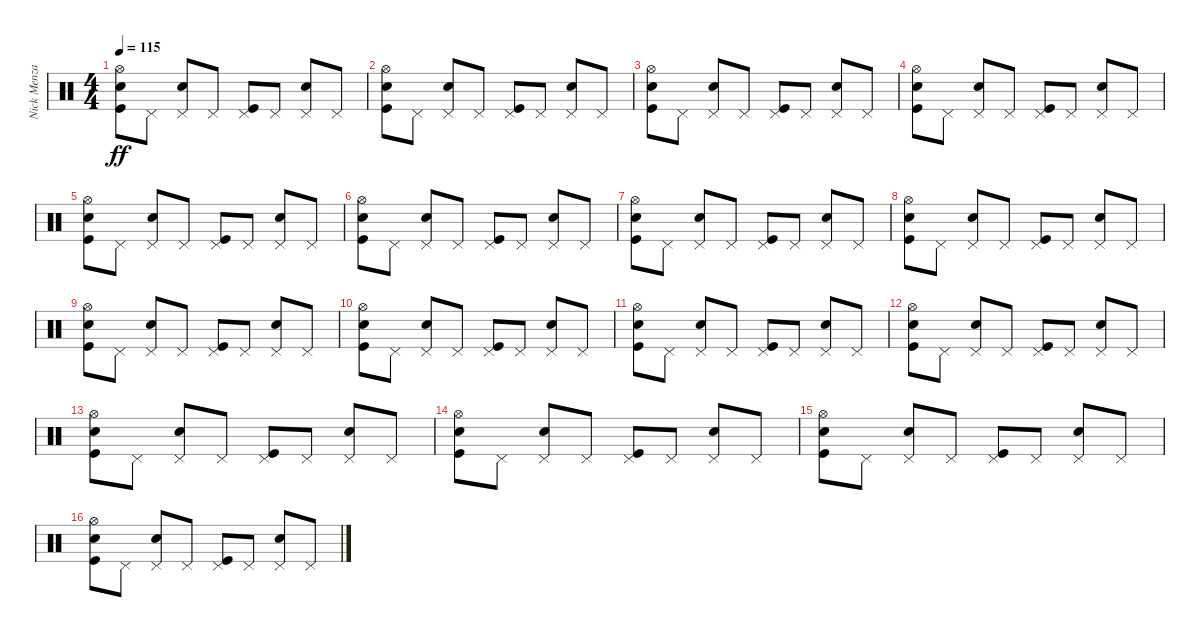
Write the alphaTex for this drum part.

\track ("Nick Menza" "Nick Menza") {instrument percussion}
\staff {score}
\articulation defaults
\ts (4 4)
\tempo 115
\clef neutral
\ks c
("Kick (hit)" "Electric Snare (hit)" "Hi-Hat (open)").8{dy ff} "Pedal Hi-Hat (hit)".8 ("Electric Snare (hit)" "Pedal Hi-Hat (hit)").8 "Pedal Hi-Hat (hit)".8 ("Kick (hit)" "Pedal Hi-Hat (hit)").8 "Pedal Hi-Hat (hit)".8 ("Electric Snare (hit)" "Pedal Hi-Hat (hit)").8 "Pedal Hi-Hat (hit)".8 |
("Kick (hit)" "Electric Snare (hit)" "Hi-Hat (open)").8 "Pedal Hi-Hat (hit)".8 ("Electric Snare (hit)" "Pedal Hi-Hat (hit)").8 "Pedal Hi-Hat (hit)".8 ("Kick (hit)" "Pedal Hi-Hat (hit)").8 "Pedal Hi-Hat (hit)".8 ("Electric Snare (hit)" "Pedal Hi-Hat (hit)").8 "Pedal Hi-Hat (hit)".8 |
("Kick (hit)" "Electric Snare (hit)" "Hi-Hat (open)").8 "Pedal Hi-Hat (hit)".8 ("Electric Snare (hit)" "Pedal Hi-Hat (hit)").8 "Pedal Hi-Hat (hit)".8 ("Kick (hit)" "Pedal Hi-Hat (hit)").8 "Pedal Hi-Hat (hit)".8 ("Electric Snare (hit)" "Pedal Hi-Hat (hit)").8 "Pedal Hi-Hat (hit)".8 |
("Kick (hit)" "Electric Snare (hit)" "Hi-Hat (open)").8 "Pedal Hi-Hat (hit)".8 ("Electric Snare (hit)" "Pedal Hi-Hat (hit)").8 "Pedal Hi-Hat (hit)".8 ("Kick (hit)" "Pedal Hi-Hat (hit)").8 "Pedal Hi-Hat (hit)".8 ("Electric Snare (hit)" "Pedal Hi-Hat (hit)").8 "Pedal Hi-Hat (hit)".8 |
("Kick (hit)" "Electric Snare (hit)" "Hi-Hat (open)").8 "Pedal Hi-Hat (hit)".8 ("Electric Snare (hit)" "Pedal Hi-Hat (hit)").8 "Pedal Hi-Hat (hit)".8 ("Kick (hit)" "Pedal Hi-Hat (hit)").8 "Pedal Hi-Hat (hit)".8 ("Electric Snare (hit)" "Pedal Hi-Hat (hit)").8 "Pedal Hi-Hat (hit)".8 |
("Kick (hit)" "Electric Snare (hit)" "Hi-Hat (open)").8 "Pedal Hi-Hat (hit)".8 ("Electric Snare (hit)" "Pedal Hi-Hat (hit)").8 "Pedal Hi-Hat (hit)".8 ("Kick (hit)" "Pedal Hi-Hat (hit)").8 "Pedal Hi-Hat (hit)".8 ("Electric Snare (hit)" "Pedal Hi-Hat (hit)").8 "Pedal Hi-Hat (hit)".8 |
("Kick (hit)" "Electric Snare (hit)" "Hi-Hat (open)").8 "Pedal Hi-Hat (hit)".8 ("Electric Snare (hit)" "Pedal Hi-Hat (hit)").8 "Pedal Hi-Hat (hit)".8 ("Kick (hit)" "Pedal Hi-Hat (hit)").8 "Pedal Hi-Hat (hit)".8 ("Electric Snare (hit)" "Pedal Hi-Hat (hit)").8 "Pedal Hi-Hat (hit)".8 |
("Kick (hit)" "Electric Snare (hit)" "Hi-Hat (open)").8 "Pedal Hi-Hat (hit)".8 ("Electric Snare (hit)" "Pedal Hi-Hat (hit)").8 "Pedal Hi-Hat (hit)".8 ("Kick (hit)" "Pedal Hi-Hat (hit)").8 "Pedal Hi-Hat (hit)".8 ("Electric Snare (hit)" "Pedal Hi-Hat (hit)").8 "Pedal Hi-Hat (hit)".8 |
("Kick (hit)" "Electric Snare (hit)" "Hi-Hat (open)").8 "Pedal Hi-Hat (hit)".8 ("Electric Snare (hit)" "Pedal Hi-Hat (hit)").8 "Pedal Hi-Hat (hit)".8 ("Kick (hit)" "Pedal Hi-Hat (hit)").8 "Pedal Hi-Hat (hit)".8 ("Electric Snare (hit)" "Pedal Hi-Hat (hit)").8 "Pedal Hi-Hat (hit)".8 |
("Kick (hit)" "Electric Snare (hit)" "Hi-Hat (open)").8 "Pedal Hi-Hat (hit)".8 ("Electric Snare (hit)" "Pedal Hi-Hat (hit)").8 "Pedal Hi-Hat (hit)".8 ("Kick (hit)" "Pedal Hi-Hat (hit)").8 "Pedal Hi-Hat (hit)".8 ("Electric Snare (hit)" "Pedal Hi-Hat (hit)").8 "Pedal Hi-Hat (hit)".8 |
("Kick (hit)" "Electric Snare (hit)" "Hi-Hat (open)").8 "Pedal Hi-Hat (hit)".8 ("Electric Snare (hit)" "Pedal Hi-Hat (hit)").8 "Pedal Hi-Hat (hit)".8 ("Kick (hit)" "Pedal Hi-Hat (hit)").8 "Pedal Hi-Hat (hit)".8 ("Electric Snare (hit)" "Pedal Hi-Hat (hit)").8 "Pedal Hi-Hat (hit)".8 |
("Kick (hit)" "Electric Snare (hit)" "Hi-Hat (open)").8 "Pedal Hi-Hat (hit)".8 ("Electric Snare (hit)" "Pedal Hi-Hat (hit)").8 "Pedal Hi-Hat (hit)".8 ("Kick (hit)" "Pedal Hi-Hat (hit)").8 "Pedal Hi-Hat (hit)".8 ("Electric Snare (hit)" "Pedal Hi-Hat (hit)").8 "Pedal Hi-Hat (hit)".8 |
("Kick (hit)" "Electric Snare (hit)" "Hi-Hat (open)").8 "Pedal Hi-Hat (hit)".8 ("Electric Snare (hit)" "Pedal Hi-Hat (hit)").8 "Pedal Hi-Hat (hit)".8 ("Kick (hit)" "Pedal Hi-Hat (hit)").8 "Pedal Hi-Hat (hit)".8 ("Electric Snare (hit)" "Pedal Hi-Hat (hit)").8 "Pedal Hi-Hat (hit)".8 |
("Kick (hit)" "Electric Snare (hit)" "Hi-Hat (open)").8 "Pedal Hi-Hat (hit)".8 ("Electric Snare (hit)" "Pedal Hi-Hat (hit)").8 "Pedal Hi-Hat (hit)".8 ("Kick (hit)" "Pedal Hi-Hat (hit)").8 "Pedal Hi-Hat (hit)".8 ("Electric Snare (hit)" "Pedal Hi-Hat (hit)").8 "Pedal Hi-Hat (hit)".8 |
("Kick (hit)" "Electric Snare (hit)" "Hi-Hat (open)").8 "Pedal Hi-Hat (hit)".8 ("Electric Snare (hit)" "Pedal Hi-Hat (hit)").8 "Pedal Hi-Hat (hit)".8 ("Kick (hit)" "Pedal Hi-Hat (hit)").8 "Pedal Hi-Hat (hit)".8 ("Electric Snare (hit)" "Pedal Hi-Hat (hit)").8 "Pedal Hi-Hat (hit)".8 |
("Kick (hit)" "Electric Snare (hit)" "Hi-Hat (open)").8 "Pedal Hi-Hat (hit)".8 ("Electric Snare (hit)" "Pedal Hi-Hat (hit)").8 "Pedal Hi-Hat (hit)".8 ("Kick (hit)" "Pedal Hi-Hat (hit)").8 "Pedal Hi-Hat (hit)".8 ("Electric Snare (hit)" "Pedal Hi-Hat (hit)").8 "Pedal Hi-Hat (hit)".8
